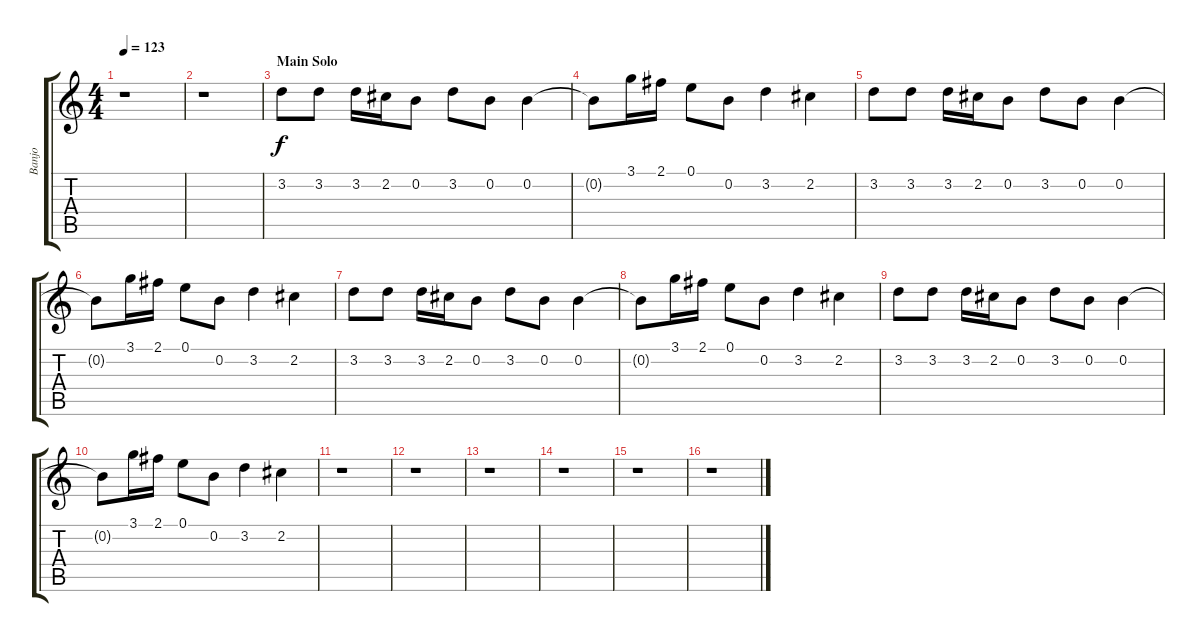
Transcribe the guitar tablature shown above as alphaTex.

\track ("Banjo" "Banjo") {instrument banjo}
\staff {score tabs}
\tuning (E4 B3 G3 D3 A2 E2) {hide}
\displaytranspose 12
\ts (4 4)
\tempo 123
\clef g2
\ks c
r.1{dy f} |
r.1 |
\section ("" "Main Solo")
3.2.8 3.2.8 3.2.16 2.2.16 0.2.8 3.2.8 0.2.8 0.2.4 |
0.2{t}.8 3.1.16 2.1.16 0.1.8 0.2.8 3.2.4 2.2.4 |
3.2.8 3.2.8 3.2.16 2.2.16 0.2.8 3.2.8 0.2.8 0.2.4 |
0.2{t}.8 3.1.16 2.1.16 0.1.8 0.2.8 3.2.4 2.2.4 |
3.2.8 3.2.8 3.2.16 2.2.16 0.2.8 3.2.8 0.2.8 0.2.4 |
0.2{t}.8 3.1.16 2.1.16 0.1.8 0.2.8 3.2.4 2.2.4 |
3.2.8 3.2.8 3.2.16 2.2.16 0.2.8 3.2.8 0.2.8 0.2.4 |
0.2{t}.8 3.1.16 2.1.16 0.1.8 0.2.8 3.2.4 2.2.4 |
r.1 |
r.1 |
r.1 |
r.1 |
r.1 |
r.1
